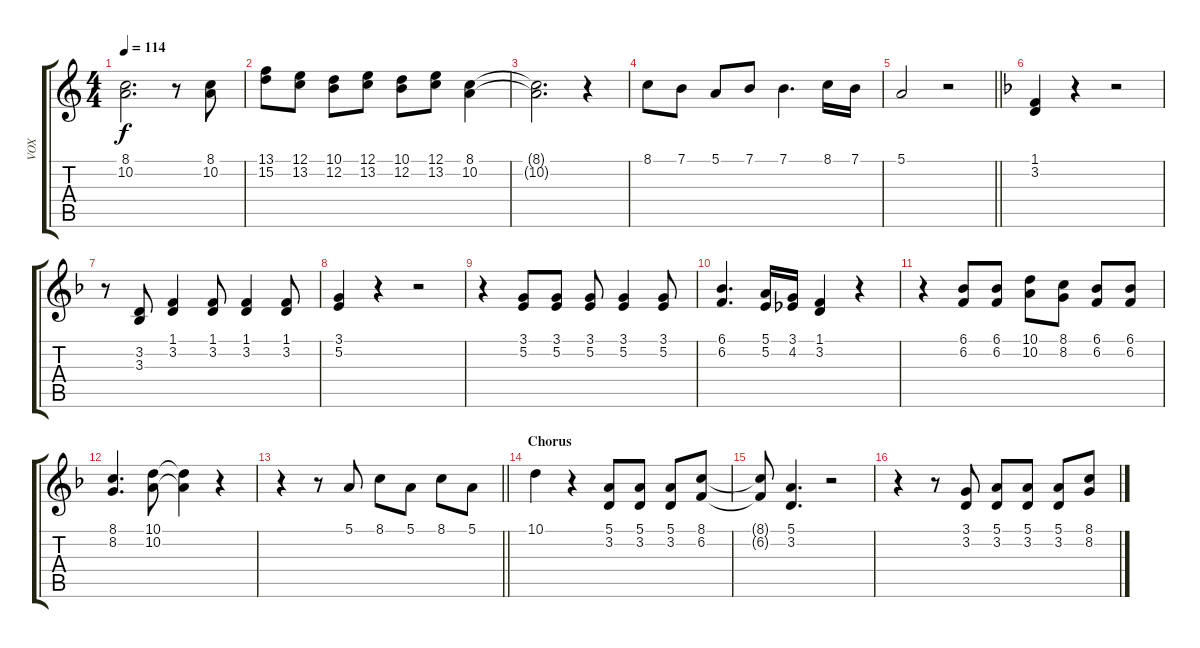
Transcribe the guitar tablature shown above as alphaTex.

\track ("VOX" "VOX") {instrument lead1square}
\staff {score tabs}
\tuning (E4 B3 G3 D3 A2 E2) {hide}
\ts (4 4)
\tempo 114
\clef g2
\ks c
(8.1{t} 10.2{t}).2{d dy f} r.8 (8.1 10.2).8 |
(13.1 15.2).8 (12.1 13.2).8 (10.1 12.2).8 (12.1 13.2).8 (10.1 12.2).8 (12.1 13.2).8 (8.1 10.2).4 |
(8.1{t} 10.2{t}).2{d} r.4 |
8.1.8 7.1.8 5.1.8 7.1.8 7.1.4{d} 8.1.16 7.1.16 |
\barLineRight lightlight
5.1.2 r.2 |
\ks dminor
(1.1 3.2).4 r.4 r.2 |
r.8 (3.2 3.3).8 (1.1 3.2).4 (1.1 3.2).8 (1.1 3.2).4 (1.1 3.2).8 |
(3.1 5.2).4 r.4 r.2 |
r.4 (3.1 5.2).8 (3.1 5.2).8 (3.1 5.2).8 (3.1 5.2).4 (3.1 5.2).8 |
(6.1 6.2).4{d} (5.1 5.2).16 (3.1 4.2).16 (1.1 3.2).4 r.4 |
r.4 (6.1 6.2).8 (6.1 6.2).8 (10.1 10.2).8 (8.1 8.2).8 (6.1 6.2).8 (6.1 6.2).8 |
(8.1 8.2).4{d} (10.1 10.2).8 (10.1{t} 10.2{t}).4 r.4 |
\barLineRight lightlight
r.4 r.8 5.1.8 8.1.8 5.1.8 8.1.8 5.1.8 |
\section ("" "Chorus")
10.1.4 r.4 (5.1 3.2).8 (5.1 3.2).8 (5.1 3.2).8 (8.1 6.2).8 |
(8.1{t} 6.2{t}).8 (5.1 3.2).4{d} r.2 |
r.4 r.8 (3.1 3.2).8 (5.1 3.2).8 (5.1 3.2).8 (5.1 3.2).8 (8.1 8.2).8
